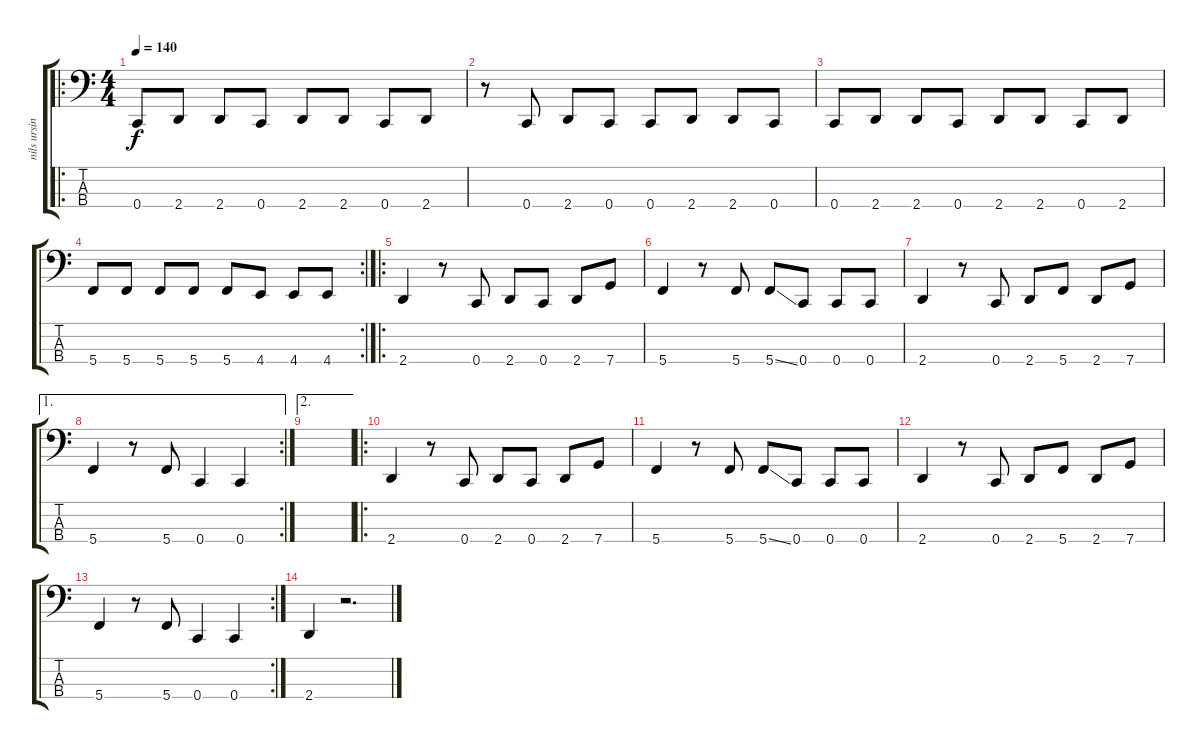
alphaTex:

\track ("nils ursin" "nils ursin") {instrument electricbassfinger}
\staff {score tabs}
\tuning (Eb2 Bb1 F1 C1) {hide}
\ro
\ts (4 4)
\tempo 140
\clef f4
\ks c
0.4.8{dy f} 2.4.8 2.4.8 0.4.8 2.4.8 2.4.8 0.4.8 2.4.8 |
r.8 0.4.8 2.4.8 0.4.8 0.4.8 2.4.8 2.4.8 0.4.8 |
0.4.8 2.4.8 2.4.8 0.4.8 2.4.8 2.4.8 0.4.8 2.4.8 |
\rc 2
5.4.8 5.4.8 5.4.8 5.4.8 5.4.8 4.4.8 4.4.8 4.4.8 |
\ro
2.4.4 r.8 0.4.8 2.4.8 0.4.8 2.4.8 7.4.8 |
5.4.4 r.8 5.4.8 5.4{ss}.8 0.4.8 0.4.8 0.4.8 |
2.4.4 r.8 0.4.8 2.4.8 5.4.8 2.4.8 7.4.8 |
\ae 1
\rc 2
5.4.4 r.8 5.4.8 0.4.4 0.4.4 |
\ae 2
|
\ro
2.4.4 r.8 0.4.8 2.4.8 0.4.8 2.4.8 7.4.8 |
5.4.4 r.8 5.4.8 5.4{ss}.8 0.4.8 0.4.8 0.4.8 |
2.4.4 r.8 0.4.8 2.4.8 5.4.8 2.4.8 7.4.8 |
\rc 2
5.4.4 r.8 5.4.8 0.4.4 0.4.4 |
2.4.4 r.2{d}
